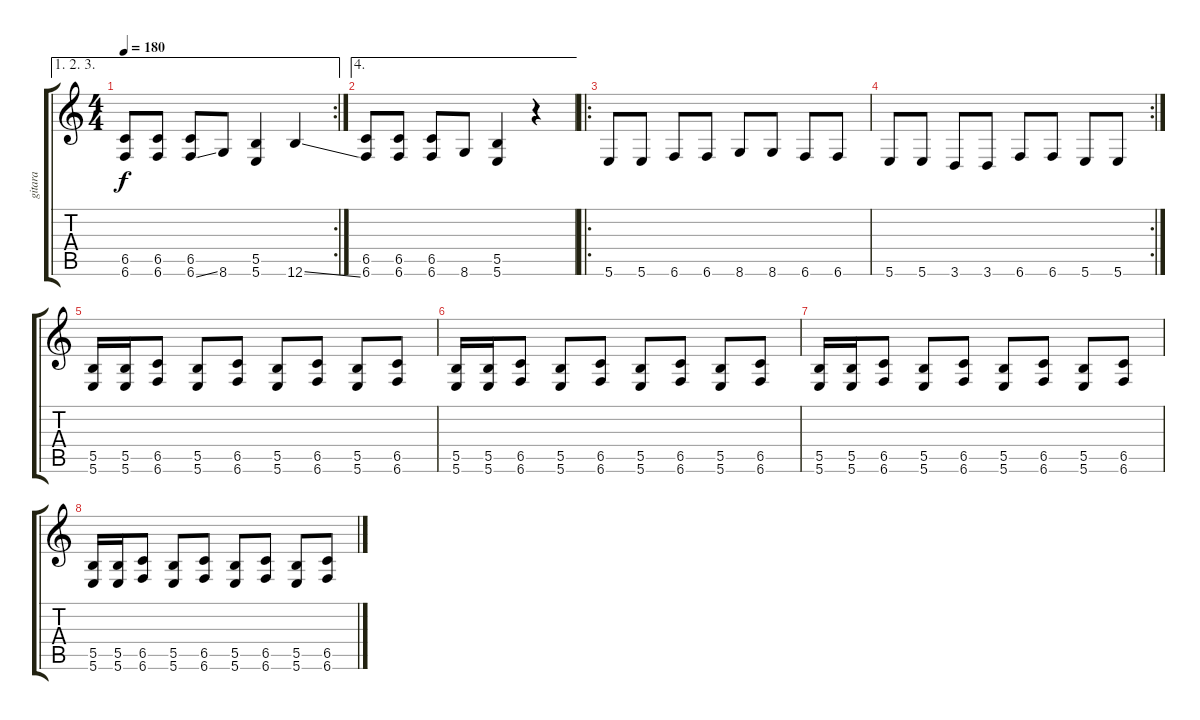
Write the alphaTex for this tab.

\track ("gitara" "gitara") {instrument distortionguitar}
\staff {score tabs}
\tuning (Db4 Ab3 E3 B2 Gb2 B1) {hide}
\ae (1 2 3)
\rc 2
\ts (4 4)
\tempo 180
\clef g2
\ks c
(6.5 6.6).8{dy f} (6.5 6.6).8 (6.5 6.6{ss}).8 8.6.8 (5.5 5.6).4 12.6{ss}.4 |
\ae 4
(6.5 6.6).8 (6.5 6.6).8 (6.5 6.6).8 8.6.8 (5.5 5.6).4 r.4 |
\ro
5.6.8 5.6.8 6.6.8 6.6.8 8.6.8 8.6.8 6.6.8 6.6.8 |
\rc 2
5.6.8 5.6.8 3.6.8 3.6.8 6.6.8 6.6.8 5.6.8 5.6.8 |
(5.5 5.6).16 (5.5 5.6).16 (6.5 6.6).8 (5.5 5.6).8 (6.5 6.6).8 (5.5 5.6).8 (6.5 6.6).8 (5.5 5.6).8 (6.5 6.6).8 |
(5.5 5.6).16 (5.5 5.6).16 (6.5 6.6).8 (5.5 5.6).8 (6.5 6.6).8 (5.5 5.6).8 (6.5 6.6).8 (5.5 5.6).8 (6.5 6.6).8 |
(5.5 5.6).16 (5.5 5.6).16 (6.5 6.6).8 (5.5 5.6).8 (6.5 6.6).8 (5.5 5.6).8 (6.5 6.6).8 (5.5 5.6).8 (6.5 6.6).8 |
(5.5 5.6).16 (5.5 5.6).16 (6.5 6.6).8 (5.5 5.6).8 (6.5 6.6).8 (5.5 5.6).8 (6.5 6.6).8 (5.5 5.6).8 (6.5 6.6).8
